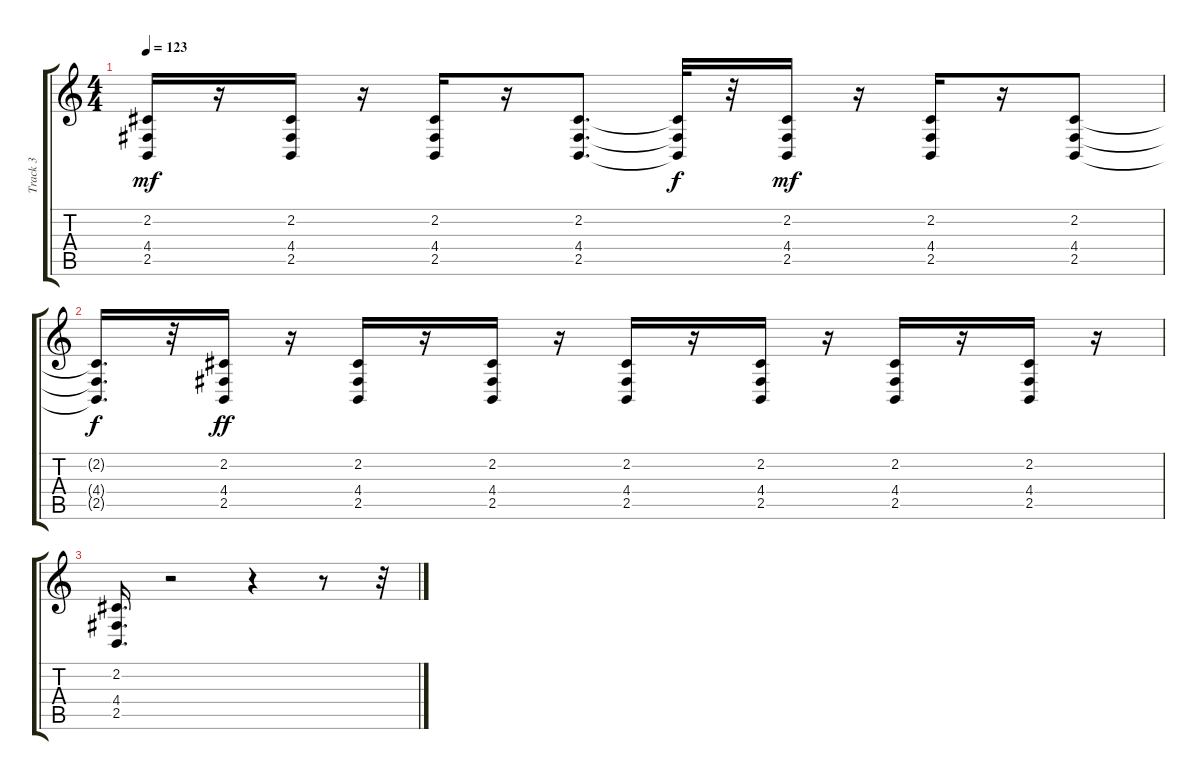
\track ("Track 3" "Track 3") {instrument frenchhorn}
\staff {score tabs}
\tuning (E4 B3 G3 D3 A2 E2) {hide}
\ts (4 4)
\tempo 123
\clef g2
\ks c
(2.2 4.4 2.5).16{dy mf} r.16 (2.2 4.4 2.5).16 r.16 (2.2 4.4 2.5).16 r.16 (2.2 4.4 2.5).8{d} (2.2{t} 4.4{t} 2.5{t}).32{dy f} r.32 (2.2 4.4 2.5).16{dy mf} r.16 (2.2 4.4 2.5).16 r.16 (2.2 4.4 2.5).8 |
(2.2{t} 4.4{t} 2.5{t}).16{d dy f} r.32 (2.2 4.4 2.5).16{dy ff} r.16 (2.2 4.4 2.5).16 r.16 (2.2 4.4 2.5).16 r.16 (2.2 4.4 2.5).16 r.16 (2.2 4.4 2.5).16 r.16 (2.2 4.4 2.5).16 r.16 (2.2 4.4 2.5).16 r.16 |
(2.2 4.4 2.5).16{d} r.2 r.4 r.8 r.32
